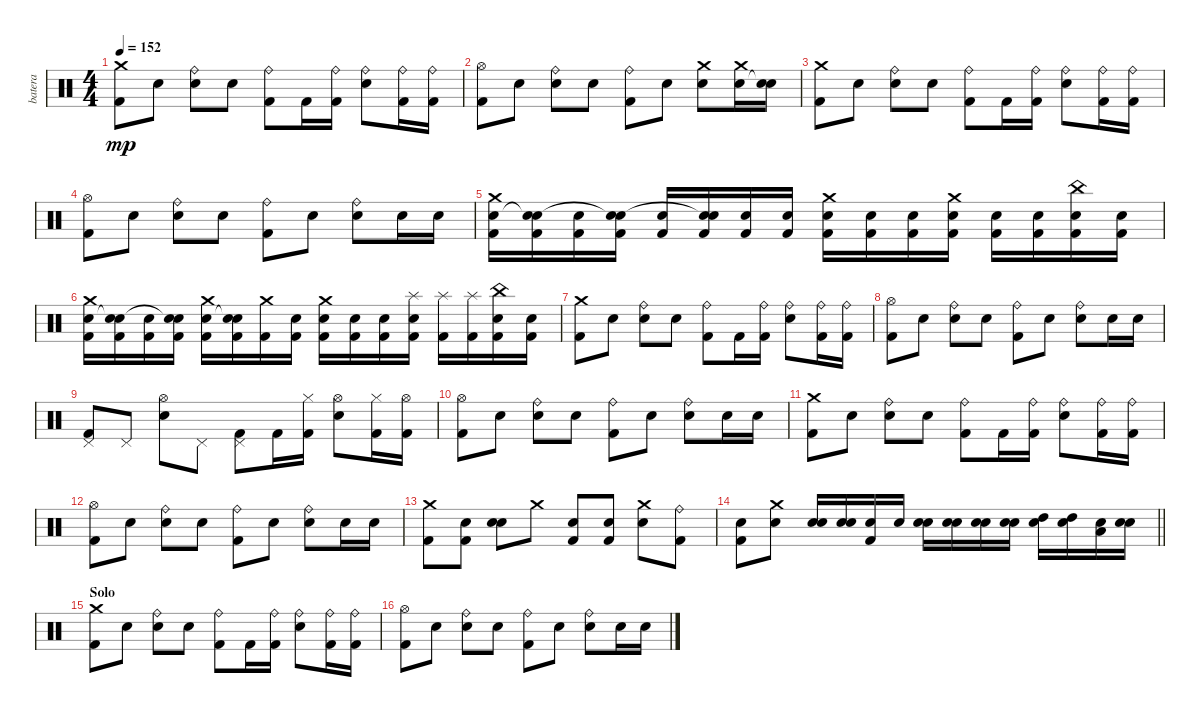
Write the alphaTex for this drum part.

\track ("batera" "batera") {instrument percussion}
\staff {score}
\articulation defaults
\ts (4 4)
\tempo 152
\clef neutral
\ks c
("Crash medium (hit)" "Kick (hit) 2").8{dy mp} "Snare (hit)".8 ("Ride (bell)" "Snare (hit) 2").8 "Snare (hit)".8 ("Ride (bell)" "Kick (hit) 2").8 "Kick (hit) 2".16 ("Ride (bell)" "Kick (hit) 2").16 ("Ride (bell)" "Snare (hit) 2").8 ("Ride (bell)" "Kick (hit) 2").16 ("Ride (bell)" "Kick (hit) 2").16 |
("Hi-Hat (open)" "Kick (hit) 2").8 "Snare (hit)".8 ("Ride (bell)" "Snare (hit) 2").8 "Snare (hit)".8 ("Ride (bell)" "Kick (hit) 2").8 "Snare (hit)".8 ("Crash medium (hit)" "Snare (hit) 2").8 ("Crash medium (hit)" "Snare (hit) 2").16 ("Snare (hit)" "Snare (hit) 2"{t}).16 |
("Crash medium (hit)" "Kick (hit) 2").8 "Snare (hit)".8 ("Ride (bell)" "Snare (hit) 2").8 "Snare (hit)".8 ("Ride (bell)" "Kick (hit) 2").8 "Kick (hit) 2".16 ("Ride (bell)" "Kick (hit) 2").16 ("Ride (bell)" "Snare (hit) 2").8 ("Ride (bell)" "Kick (hit) 2").16 ("Ride (bell)" "Kick (hit) 2").16 |
("Hi-Hat (open)" "Kick (hit) 2").8 "Snare (hit)".8 ("Ride (bell)" "Snare (hit) 2").8 "Snare (hit)".8 ("Ride (bell)" "Kick (hit) 2").8 "Snare (hit)".8 ("Ride (bell)" "Snare (hit) 2").8 "Snare (hit)".16 "Snare (hit)".16 |
("Crash medium (hit)" "Kick (hit) 2" "Snare (hit) 2").16 ("Snare (hit)" "Kick (hit) 2" "Snare (hit)"{t}).16 ("Snare (hit)" "Kick (hit) 2").16 ("Snare (hit)" "Kick (hit) 2" "Snare (hit)"{t}).16 ("Kick (hit) 2" "Snare (hit) 2").16 ("Snare (hit)" "Kick (hit) 2" "Snare (hit)"{t}).16 ("Snare (hit)" "Kick (hit) 2").16 ("Snare (hit)" "Kick (hit) 2").16 ("Crash medium (hit)" "Kick (hit) 2" "Snare (hit) 2").16 ("Snare (hit)" "Kick (hit) 2").16 ("Snare (hit)" "Kick (hit) 2").16 ("Crash medium (hit)" "Kick (hit) 2" "Snare (hit) 2").16 ("Snare (hit)" "Kick (hit) 2").16 ("Snare (hit)" "Kick (hit) 2").16 ("China (hit)" "Kick (hit) 2" "Snare (hit) 2").16 ("Snare (hit)" "Kick (hit) 2").16 |
("Crash medium (hit)" "Kick (hit) 2" "Snare (hit) 2").16 ("Snare (hit)" "Kick (hit) 2" "Snare (hit)"{t}).16 ("Snare (hit)" "Kick (hit) 2").16 ("Snare (hit)" "Kick (hit) 2" "Snare (hit)"{t}).16 ("Crash medium (hit)" "Kick (hit) 2" "Snare (hit) 2").16 ("Snare (hit)" "Kick (hit) 2" "Snare (hit)"{t}).16 ("Crash medium (hit)" "Kick (hit) 2").16 ("Snare (hit)" "Kick (hit) 2").16 ("Crash medium (hit)" "Kick (hit) 2" "Snare (hit) 2").16 ("Snare (hit)" "Kick (hit) 2").16 ("Snare (hit)" "Kick (hit) 2").16 ("Splash (hit)" "Kick (hit) 2" "Snare (hit) 2").16 ("Splash (hit)" "Kick (hit) 2").16 ("Splash (hit)" "Kick (hit) 2").16 ("China (hit)" "Kick (hit) 2" "Snare (hit) 2").16 ("Snare (hit)" "Kick (hit) 2").16 |
("Crash medium (hit)" "Kick (hit) 2").8 "Snare (hit)".8 ("Ride (bell)" "Snare (hit) 2").8 "Snare (hit)".8 ("Ride (bell)" "Kick (hit) 2").8 "Kick (hit) 2".16 ("Ride (bell)" "Kick (hit) 2").16 ("Ride (bell)" "Snare (hit) 2").8 ("Ride (bell)" "Kick (hit) 2").16 ("Ride (bell)" "Kick (hit) 2").16 |
("Hi-Hat (open)" "Kick (hit) 2").8 "Snare (hit)".8 ("Ride (bell)" "Snare (hit) 2").8 "Snare (hit)".8 ("Ride (bell)" "Kick (hit) 2").8 "Snare (hit)".8 ("Ride (bell)" "Snare (hit) 2").8 "Snare (hit)".16 "Snare (hit)".16 |
("Pedal Hi-Hat (hit)" "Kick (hit) 2").8 "Pedal Hi-Hat (hit)".8 ("Hi-Hat (open)" "Snare (hit) 2").8 "Pedal Hi-Hat (hit)".8 ("Pedal Hi-Hat (hit)" "Kick (hit) 2").8 "Kick (hit) 2".16 ("Hi-Hat (closed)" "Kick (hit) 2").16 ("Hi-Hat (open)" "Snare (hit) 2").8 ("Hi-Hat (closed)" "Kick (hit) 2").16 ("Hi-Hat (open)" "Kick (hit) 2").16 |
("Hi-Hat (open)" "Kick (hit) 2").8 "Snare (hit)".8 ("Ride (bell)" "Snare (hit) 2").8 "Snare (hit)".8 ("Ride (bell)" "Kick (hit) 2").8 "Snare (hit)".8 ("Ride (bell)" "Snare (hit) 2").8 "Snare (hit)".16 "Snare (hit)".16 |
("Crash medium (hit)" "Kick (hit) 2").8 "Snare (hit)".8 ("Ride (bell)" "Snare (hit) 2").8 "Snare (hit)".8 ("Ride (bell)" "Kick (hit) 2").8 "Kick (hit) 2".16 ("Ride (bell)" "Kick (hit) 2").16 ("Ride (bell)" "Snare (hit) 2").8 ("Ride (bell)" "Kick (hit) 2").16 ("Ride (bell)" "Kick (hit) 2").16 |
("Hi-Hat (open)" "Kick (hit) 2").8 "Snare (hit)".8 ("Ride (bell)" "Snare (hit) 2").8 "Snare (hit)".8 ("Ride (bell)" "Kick (hit) 2").8 "Snare (hit)".8 ("Ride (bell)" "Snare (hit) 2").8 "Snare (hit)".16 "Snare (hit)".16 |
("Crash medium (hit)" "Kick (hit) 2").8 ("Snare (hit)" "Kick (hit) 2").8 ("Snare (hit)" "Snare (hit) 2").8 "Crash medium (hit)".8 ("Snare (hit)" "Kick (hit) 2").8 ("Snare (hit)" "Kick (hit) 2").8 ("Crash medium (hit)" "Snare (hit) 2").8 ("Ride (bell)" "Kick (hit) 2").8 |
\barLineRight lightlight
("Snare (hit)" "Kick (hit) 2").8 ("Crash medium (hit)" "Snare (hit) 2").8 ("Snare (hit)" "Snare (hit) 2").16 ("Snare (hit)" "Snare (hit) 2").16 ("Snare (hit)" "Kick (hit) 2").16 "Snare (hit)".16 ("Snare (hit)" "Snare (hit) 2").16 ("Snare (hit)" "Snare (hit) 2").16 ("Snare (hit)" "Snare (hit) 2").16 ("Snare (hit)" "Snare (hit) 2").16 ("Snare (hit)" "High Tom (hit)").16 ("Snare (hit)" "High Tom (hit)").16 ("Snare (hit)" "Low Tom (hit)").16 ("Snare (hit)" "Snare (hit) 2").16 |
\section ("" "Solo")
("Crash medium (hit)" "Kick (hit) 2").8 "Snare (hit)".8 ("Ride (bell)" "Snare (hit) 2").8 "Snare (hit)".8 ("Ride (bell)" "Kick (hit) 2").8 "Kick (hit) 2".16 ("Ride (bell)" "Kick (hit) 2").16 ("Ride (bell)" "Snare (hit) 2").8 ("Ride (bell)" "Kick (hit) 2").16 ("Ride (bell)" "Kick (hit) 2").16 |
("Hi-Hat (open)" "Kick (hit) 2").8 "Snare (hit)".8 ("Ride (bell)" "Snare (hit) 2").8 "Snare (hit)".8 ("Ride (bell)" "Kick (hit) 2").8 "Snare (hit)".8 ("Ride (bell)" "Snare (hit) 2").8 "Snare (hit)".16 "Snare (hit)".16
